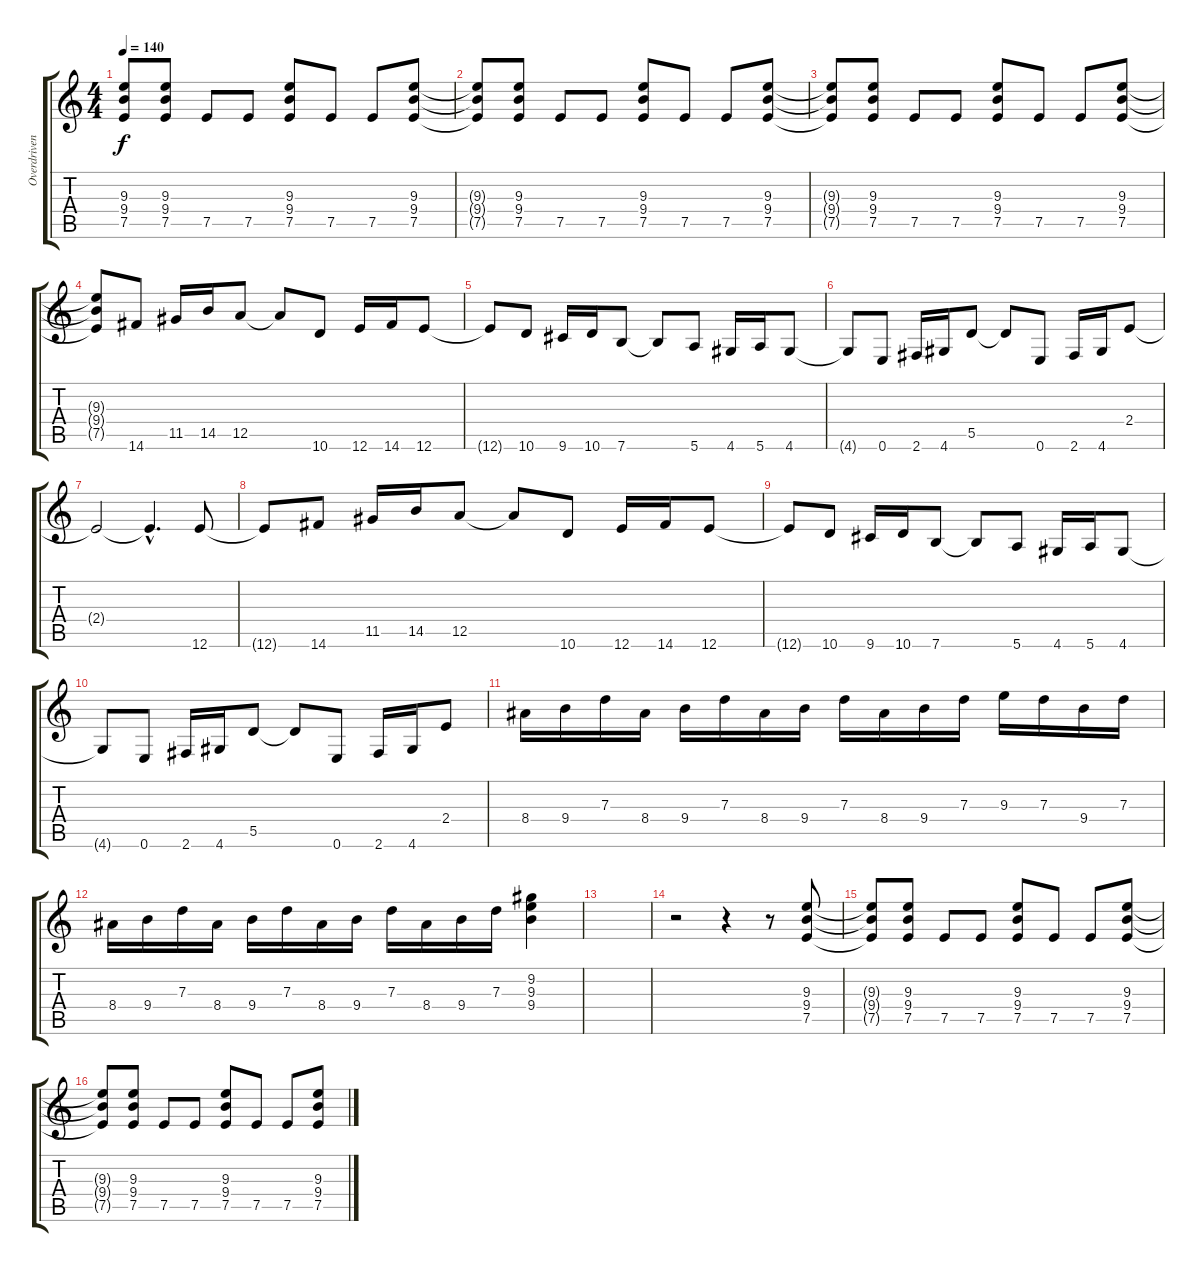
\track ("Overdriven Guitar" "Overdriven") {instrument overdrivenguitar}
\staff {score tabs}
\tuning (E4 B3 G3 D3 A2 E2) {hide}
\ts (4 4)
\tempo 140
\clef g2
\ks c
(9.3{t} 9.4{t} 7.5{t}).8{dy f} (9.3 9.4 7.5).8 7.5.8 7.5.8 (9.3 9.4 7.5).8 7.5.8 7.5.8 (9.3 9.4 7.5).8 |
(9.3{t} 9.4{t} 7.5{t}).8 (9.3 9.4 7.5).8 7.5.8 7.5.8 (9.3 9.4 7.5).8 7.5.8 7.5.8 (9.3 9.4 7.5).8 |
(9.3{t} 9.4{t} 7.5{t}).8 (9.3 9.4 7.5).8 7.5.8 7.5.8 (9.3 9.4 7.5).8 7.5.8 7.5.8 (9.3 9.4 7.5).8 |
(9.3{t} 9.4{t} 7.5{t}).8 14.6.8 11.5.16 14.5.16 12.5.8 12.5{t}.8 10.6.8 12.6.16 14.6.16 12.6.8 |
12.6{t}.8 10.6.8 9.6.16 10.6.16 7.6.8 7.6{t}.8 5.6.8 4.6.16 5.6.16 4.6.8 |
4.6{t}.8 0.6.8 2.6.16 4.6.16 5.5.8 5.5{t}.8 0.6.8 2.6.16 4.6.16 2.4.8 |
2.4{t}.2 2.4{hac t}.4{d} 12.6.8 |
12.6{t}.8 14.6.8 11.5.16 14.5.16 12.5.8 12.5{t}.8 10.6.8 12.6.16 14.6.16 12.6.8 |
12.6{t}.8 10.6.8 9.6.16 10.6.16 7.6.8 7.6{t}.8 5.6.8 4.6.16 5.6.16 4.6.8 |
4.6{t}.8 0.6.8 2.6.16 4.6.16 5.5.8 5.5{t}.8 0.6.8 2.6.16 4.6.16 2.4.8 |
8.4.16 9.4.16 7.3.16 8.4.16 9.4.16 7.3.16 8.4.16 9.4.16 7.3.16 8.4.16 9.4.16 7.3.16 9.3.16 7.3.16 9.4.16 7.3.16 |
8.4.16 9.4.16 7.3.16 8.4.16 9.4.16 7.3.16 8.4.16 9.4.16 7.3.16 8.4.16 9.4.16 7.3.16 (9.2 9.3 9.4).4 |
|
r.2 r.4 r.8 (9.3 9.4 7.5).8 |
(9.3{t} 9.4{t} 7.5{t}).8 (9.3 9.4 7.5).8 7.5.8 7.5.8 (9.3 9.4 7.5).8 7.5.8 7.5.8 (9.3 9.4 7.5).8 |
(9.3{t} 9.4{t} 7.5{t}).8 (9.3 9.4 7.5).8 7.5.8 7.5.8 (9.3 9.4 7.5).8 7.5.8 7.5.8 (9.3 9.4 7.5).8
